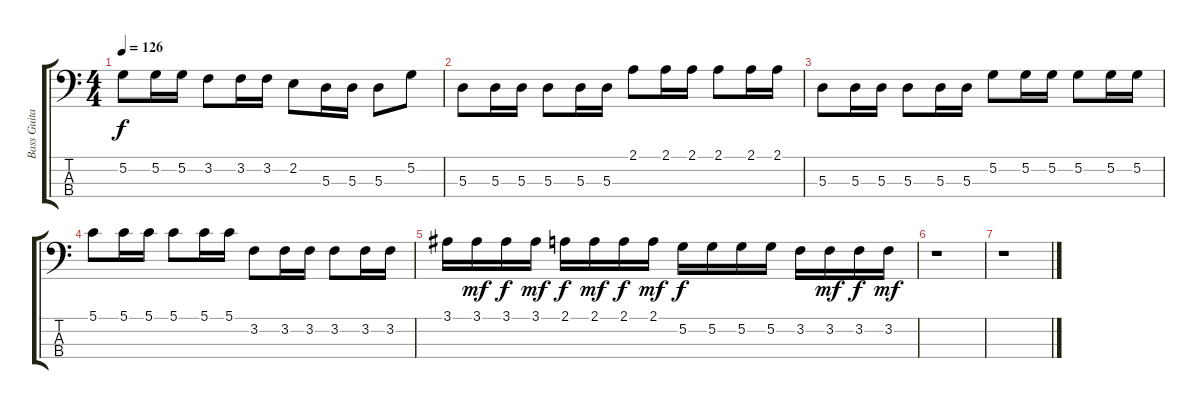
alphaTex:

\track ("Bass Guitar" "Bass Guita") {instrument electricbasspick}
\staff {score tabs}
\tuning (G2 D2 A1 E1) {hide}
\ts (4 4)
\tempo 126
\clef f4
\ks c
5.2.8{dy f} 5.2.16 5.2.16 3.2.8 3.2.16 3.2.16 2.2.8 5.3.16 5.3.16 5.3.8 5.2.8 |
5.3.8 5.3.16 5.3.16 5.3.8 5.3.16 5.3.16 2.1.8 2.1.16 2.1.16 2.1.8 2.1.16 2.1.16 |
5.3.8 5.3.16 5.3.16 5.3.8 5.3.16 5.3.16 5.2.8 5.2.16 5.2.16 5.2.8 5.2.16 5.2.16 |
5.1.8 5.1.16 5.1.16 5.1.8 5.1.16 5.1.16 3.2.8 3.2.16 3.2.16 3.2.8 3.2.16 3.2.16 |
3.1.16 3.1.16{dy mf} 3.1.16{dy f} 3.1.16{dy mf} 2.1.16{dy f} 2.1.16{dy mf} 2.1.16{dy f} 2.1.16{dy mf} 5.2.16{dy f} 5.2.16 5.2.16 5.2.16 3.2.16 3.2.16{dy mf} 3.2.16{dy f} 3.2.16{dy mf} |
r.1 |
r.1
